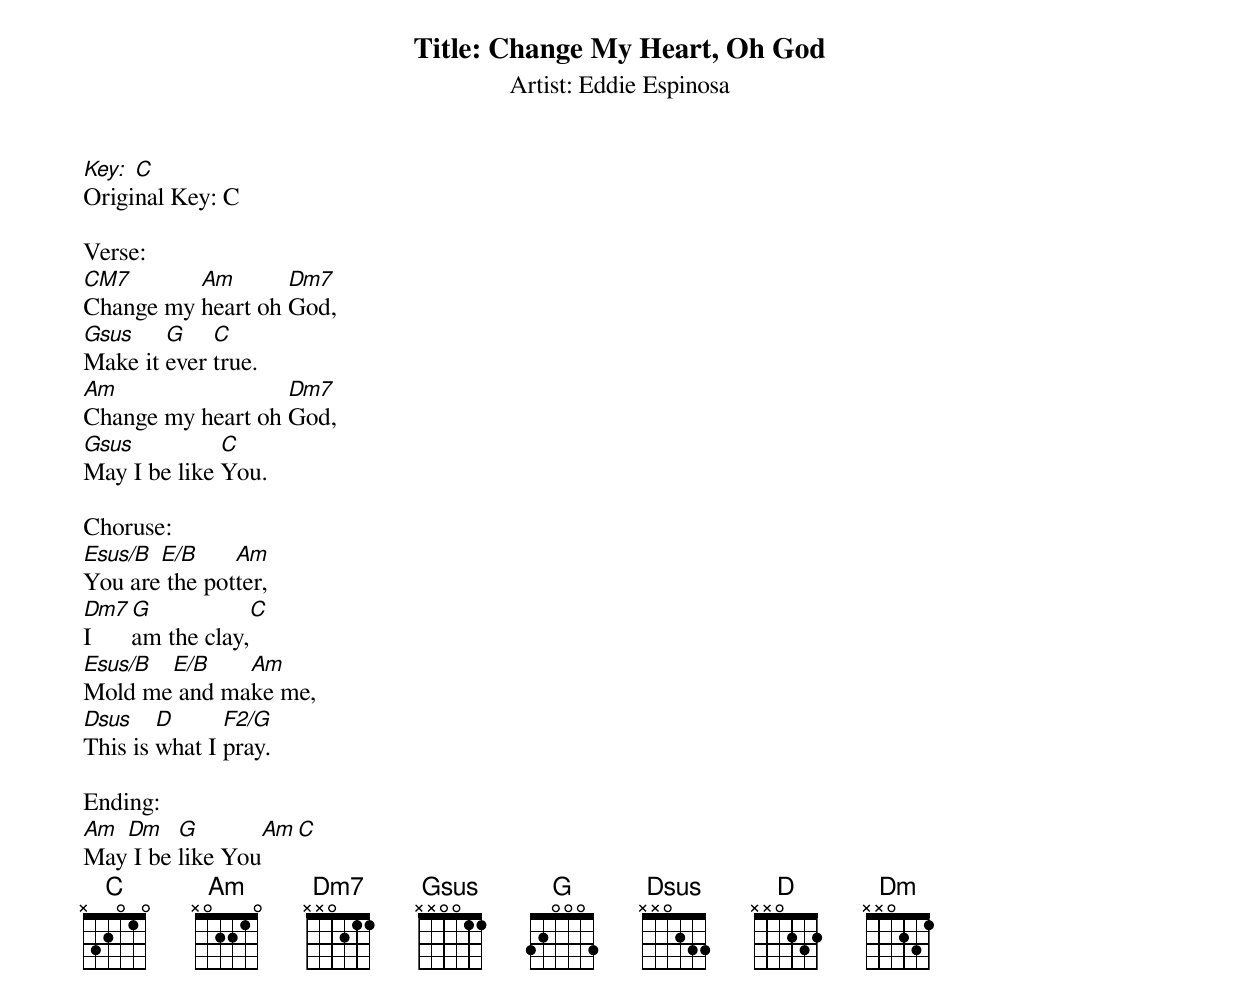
Title: Change My Heart, Oh God
Artist: Eddie Espinosa
Key: C
Original Key: C

Verse:
CM7       Am       Dm7
Change my heart oh God,
Gsus    G    C
Make it ever true.
Am                 Dm7
Change my heart oh God,
Gsus          C
May I be like You.

Choruse:
Esus/B E/B     Am
You are the potter,
Dm7 G              C
I   am the clay,
Esus/B E/B    Am
Mold me and make me,
Dsus    D      F2/G
This is what I pray.

Ending:
Am Dm    G         Am  C
May I be like You
